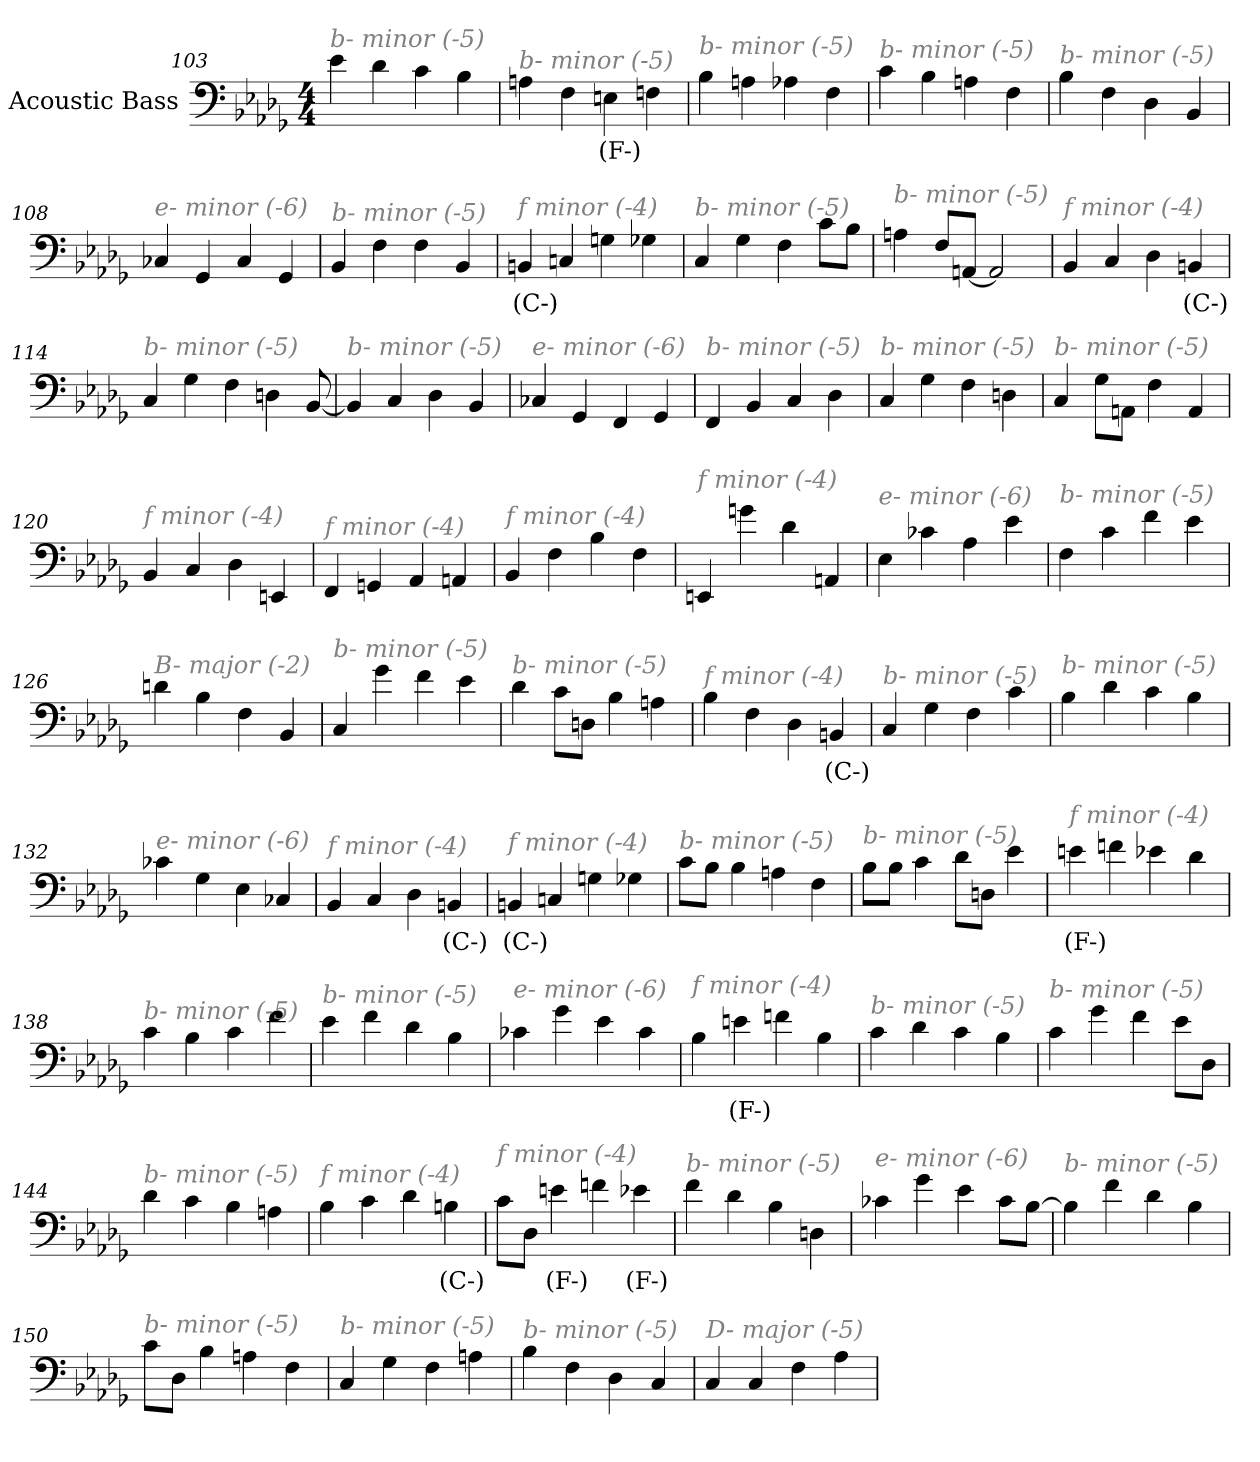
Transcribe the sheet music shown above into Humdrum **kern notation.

**kern	**text
*part1	*part1
*staff1	*staff1
*I"Acoustic Bass	*
*clefF4	*
*ITrd7c12	*
*k[b-e-a-d-g-]	*
*D-:	*
*M4/4	*
=103	=103
!LO:TX:i:color=#808080:t=b- minor (-5)	!
4E-	.
4D-	.
4C	.
4BB-	.
=104	=104
!LO:TX:i:color=#808080:t=b- minor (-5)	!
4AAn	.
4FF	.
4EEni	(F-)
4FFn	.
=105	=105
!LO:TX:i:color=#808080:t=b- minor (-5)	!
4BB-	.
4AAn	.
4AA-X	.
4FF	.
=106	=106
!LO:TX:i:color=#808080:t=b- minor (-5)	!
4C	.
4BB-	.
4AAn	.
4FF	.
=107	=107
!LO:TX:i:color=#808080:t=b- minor (-5)	!
4BB-	.
4FF	.
4DD-	.
4BBB-	.
=108	=108
!LO:TX:i:color=#808080:t=e- minor (-6)	!
4CC-X	.
4GGG-	.
4CC-	.
4GGG-	.
=109	=109
!LO:TX:i:color=#808080:t=b- minor (-5)	!
4BBB-	.
4FF	.
4FF	.
4BBB-	.
=110	=110
!LO:TX:i:color=#808080:t=f minor (-4)	!
4BBBni	(C-)
4CCn	.
4GGn	.
4GG-X	.
=111	=111
!LO:TX:i:color=#808080:t=b- minor (-5)	!
4CC	.
4GG-	.
4FF	.
8CL	.
8BB-J	.
=112	=112
!LO:TX:i:color=#808080:t=b- minor (-5)	!
4AAn	.
8FFL	.
[8AAAnJ	.
2AAA]	.
=113	=113
!LO:TX:i:color=#808080:t=f minor (-4)	!
4BBB-	.
4CC	.
4DD-	.
4BBBni	(C-)
=114	=114
!LO:TX:i:color=#808080:t=b- minor (-5)	!
4CC	.
4GG-	.
4FF	.
4DDn	.
[8BBB-	.
=115	=115
!LO:TX:i:color=#808080:t=b- minor (-5)	!
4BBB-]	.
4CC	.
4DD-	.
4BBB-	.
=116	=116
!LO:TX:i:color=#808080:t=e- minor (-6)	!
4CC-X	.
4GGG-	.
4FFF	.
4GGG-	.
=117	=117
!LO:TX:i:color=#808080:t=b- minor (-5)	!
4FFF	.
4BBB-	.
4CC	.
4DD-	.
=118	=118
!LO:TX:i:color=#808080:t=b- minor (-5)	!
4CC	.
4GG-	.
4FF	.
4DDn	.
=119	=119
!LO:TX:i:color=#808080:t=b- minor (-5)	!
4CC	.
8GG-L	.
8AAAnJ	.
4FF	.
4AAA	.
=120	=120
!LO:TX:i:color=#808080:t=f minor (-4)	!
4BBB-	.
4CC	.
4DD-	.
4EEEn	.
=121	=121
!LO:TX:i:color=#808080:t=f minor (-4)	!
4FFF	.
4GGGn	.
4AAA-	.
4AAAn	.
=122	=122
!LO:TX:i:color=#808080:t=f minor (-4)	!
4BBB-	.
4FF	.
4BB-	.
4FF	.
=123	=123
!LO:TX:i:color=#808080:t=f minor (-4)	!
4EEEn	.
4Gn	.
4D-	.
4AAAn	.
=124	=124
!LO:TX:i:color=#808080:t=e- minor (-6)	!
4EE-	.
4C-X	.
4AA-	.
4E-	.
=125	=125
!LO:TX:i:color=#808080:t=b- minor (-5)	!
4FF	.
4C	.
4F	.
4E-	.
=126	=126
!LO:TX:i:color=#808080:t=B- major (-2)	!
4Dn	.
4BB-	.
4FF	.
4BBB-	.
=127	=127
!LO:TX:i:color=#808080:t=b- minor (-5)	!
4CC	.
4G-	.
4F	.
4E-	.
=128	=128
!LO:TX:i:color=#808080:t=b- minor (-5)	!
4D-	.
8CL	.
8DDnJ	.
4BB-	.
4AAn	.
=129	=129
!LO:TX:i:color=#808080:t=f minor (-4)	!
4BB-	.
4FF	.
4DD-	.
4BBBni	(C-)
=130	=130
!LO:TX:i:color=#808080:t=b- minor (-5)	!
4CC	.
4GG-	.
4FF	.
4C	.
=131	=131
!LO:TX:i:color=#808080:t=b- minor (-5)	!
4BB-	.
4D-	.
4C	.
4BB-	.
=132	=132
!LO:TX:i:color=#808080:t=e- minor (-6)	!
4C-X	.
4GG-	.
4EE-	.
4CC-X	.
=133	=133
!LO:TX:i:color=#808080:t=f minor (-4)	!
4BBB-	.
4CC	.
4DD-	.
4BBBni	(C-)
=134	=134
!LO:TX:i:color=#808080:t=f minor (-4)	!
4BBBni	(C-)
4CCn	.
4GGn	.
4GG-X	.
=135	=135
!LO:TX:i:color=#808080:t=b- minor (-5)	!
8CL	.
8BB-J	.
4BB-	.
4AAn	.
4FF	.
=136	=136
!LO:TX:i:color=#808080:t=b- minor (-5)	!
8BB-L	.
8BB-J	.
4C	.
8D-L	.
8DDnJ	.
4E-	.
=137	=137
!LO:TX:i:color=#808080:t=f minor (-4)	!
4Eni	(F-)
4Fn	.
4E-	.
4D-	.
=138	=138
!LO:TX:i:color=#808080:t=b- minor (-5)	!
4C	.
4BB-	.
4C	.
4F	.
=139	=139
!LO:TX:i:color=#808080:t=b- minor (-5)	!
4E-	.
4F	.
4D-	.
4BB-	.
=140	=140
!LO:TX:i:color=#808080:t=e- minor (-6)	!
4C-X	.
4G-	.
4E-	.
4C-	.
=141	=141
!LO:TX:i:color=#808080:t=f minor (-4)	!
4BB-	.
4Eni	(F-)
4Fn	.
4BB-	.
=142	=142
!LO:TX:i:color=#808080:t=b- minor (-5)	!
4C	.
4D-	.
4C	.
4BB-	.
=143	=143
!LO:TX:i:color=#808080:t=b- minor (-5)	!
4C	.
4G-	.
4F	.
8E-L	.
8DD-J	.
=144	=144
!LO:TX:i:color=#808080:t=b- minor (-5)	!
4D-	.
4C	.
4BB-	.
4AAn	.
=145	=145
!LO:TX:i:color=#808080:t=f minor (-4)	!
4BB-	.
4C	.
4D-	.
4BBni	(C-)
=146	=146
!LO:TX:i:color=#808080:t=f minor (-4)	!
8CL	.
8DD-J	.
4Eni	(F-)
4Fn	.
4E-Xi	(F-)
=147	=147
!LO:TX:i:color=#808080:t=b- minor (-5)	!
4F	.
4D-	.
4BB-	.
4DDn	.
=148	=148
!LO:TX:i:color=#808080:t=e- minor (-6)	!
4C-X	.
4G-	.
4E-	.
8C-L	.
[8BB-J	.
=149	=149
!LO:TX:i:color=#808080:t=b- minor (-5)	!
4BB-]	.
4F	.
4D-	.
4BB-	.
=150	=150
!LO:TX:i:color=#808080:t=b- minor (-5)	!
8CL	.
8DD-J	.
4BB-	.
4AAn	.
4FF	.
=151	=151
!LO:TX:i:color=#808080:t=b- minor (-5)	!
4CC	.
4GG-	.
4FF	.
4AAn	.
=152	=152
!LO:TX:i:color=#808080:t=b- minor (-5)	!
4BB-	.
4FF	.
4DD-	.
4CC	.
=153	=153
!LO:TX:i:color=#808080:t=D- major (-5)	!
4CC	.
4CC	.
4FF	.
4AA-	.
=	=
*-	*-
